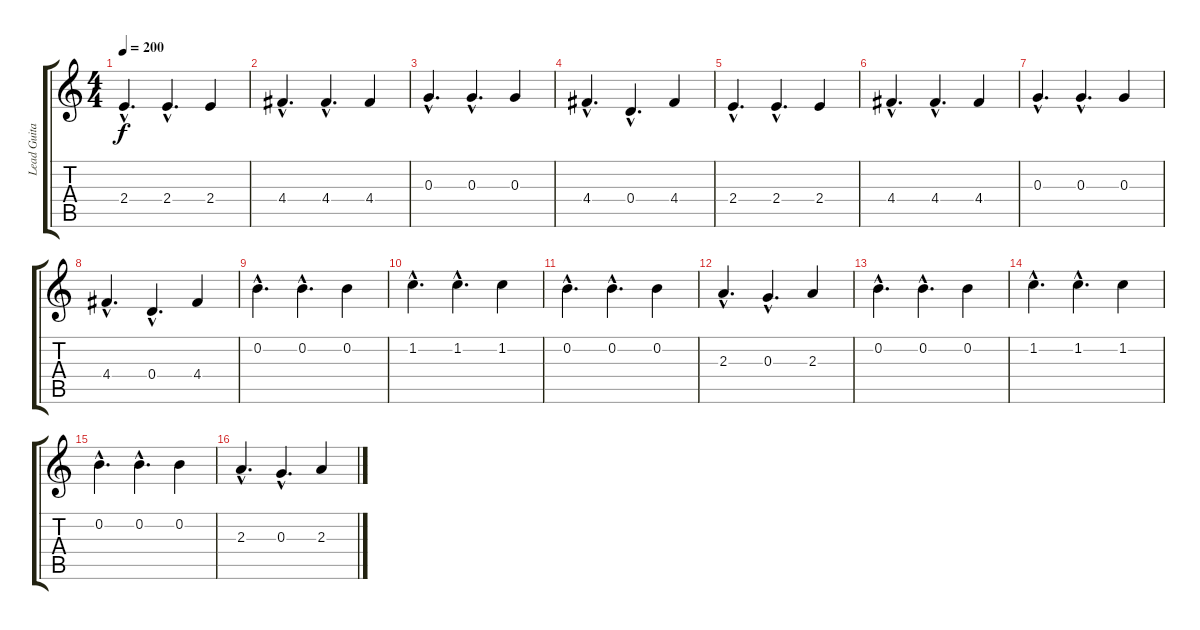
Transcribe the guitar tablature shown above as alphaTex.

\track ("Lead Guitar (Li)" "Lead Guita") {instrument distortionguitar}
\staff {score tabs}
\tuning (E4 B3 G3 D3 A2 E2) {hide}
\ts (4 4)
\tempo 200
\clef g2
\ks c
2.4{hac}.4{d dy f} 2.4{hac}.4{d} 2.4.4 |
4.4{hac}.4{d} 4.4{hac}.4{d} 4.4.4 |
0.3{hac}.4{d} 0.3{hac}.4{d} 0.3.4 |
4.4{hac}.4{d} 0.4{hac}.4{d} 4.4.4 |
2.4{hac}.4{d} 2.4{hac}.4{d} 2.4.4 |
4.4{hac}.4{d} 4.4{hac}.4{d} 4.4.4 |
0.3{hac}.4{d} 0.3{hac}.4{d} 0.3.4 |
4.4{hac}.4{d} 0.4{hac}.4{d} 4.4.4 |
0.2{hac}.4{d} 0.2{hac}.4{d} 0.2.4 |
1.2{hac}.4{d} 1.2{hac}.4{d} 1.2.4 |
0.2{hac}.4{d} 0.2{hac}.4{d} 0.2.4 |
2.3{hac}.4{d} 0.3{hac}.4{d} 2.3.4 |
0.2{hac}.4{d} 0.2{hac}.4{d} 0.2.4 |
1.2{hac}.4{d} 1.2{hac}.4{d} 1.2.4 |
0.2{hac}.4{d} 0.2{hac}.4{d} 0.2.4 |
2.3{hac}.4{d} 0.3{hac}.4{d} 2.3.4
